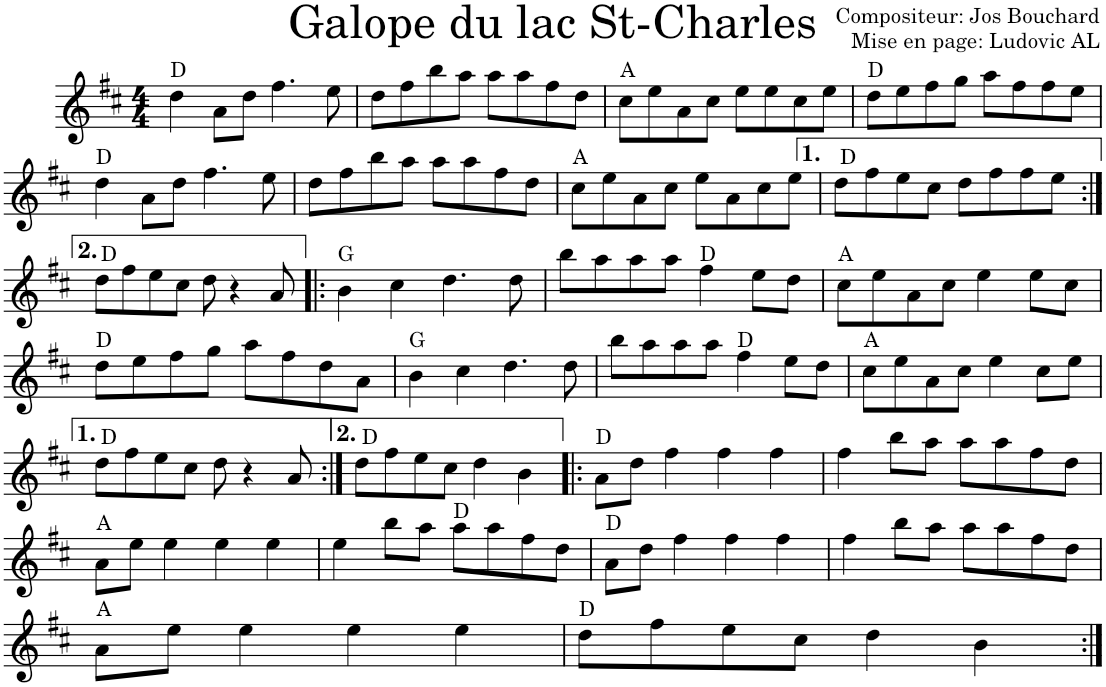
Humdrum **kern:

**kern	**harte
*part1	*part1
*staff1	*
*I"Voice	*
*I'V	*
*clefG2	*
*k[f#c#]	*
*M4/4	*
=1	=1
4dd\	D:maj
8a\L	.
8dd\J	.
4.ff#\	.
8ee\	.
=2	=2
8dd\L	.
8ff#\	.
8bb\	.
8aa\J	.
8aa\L	.
8aa\	.
8ff#\	.
8dd\J	.
=3	=3
8cc#\L	A:maj
8ee\	.
8a\	.
8cc#\J	.
8ee\L	.
8ee\	.
8cc#\	.
8ee\J	.
=4	=4
8dd\L	D:maj
8ee\	.
8ff#\	.
8gg\J	.
8aa\L	.
8ff#\	.
8ff#\	.
8ee\J	.
!!LO:LB:g=z
=5	=5
4dd\	D:maj
8a\L	.
8dd\J	.
4.ff#\	.
8ee\	.
=6	=6
8dd\L	.
8ff#\	.
8bb\	.
8aa\J	.
8aa\L	.
8aa\	.
8ff#\	.
8dd\J	.
=7	=7
8cc#\L	A:maj
8ee\	.
8a\	.
8cc#\J	.
8ee\L	.
8a\	.
8cc#\	.
8ee\J	.
=8	=8
8dd\L	D:maj
8ff#\	.
8ee\	.
8cc#\J	.
8dd\L	.
8ff#\	.
8ff#\	.
8ee\J	.
!!LO:LB:g=z
=9:|!	=9:|!
8dd\L	D:maj
8ff#\	.
8ee\	.
8cc#\J	.
8dd\	.
4r	.
8a/	.
=10!|:	=10!|:
4b\	G:maj
4cc#\	.
4.dd\	.
8dd\	.
=11	=11
8bb\L	.
8aa\	.
8aa\	.
8aa\J	.
4ff#\	D:maj
8ee\L	.
8dd\J	.
=12	=12
8cc#\L	A:maj
8ee\	.
8a\	.
8cc#\J	.
4ee\	.
8ee\L	.
8cc#\J	.
!!LO:LB:g=z
=13	=13
8dd\L	D:maj
8ee\	.
8ff#\	.
8gg\J	.
8aa\L	.
8ff#\	.
8dd\	.
8a\J	.
=14	=14
4b\	G:maj
4cc#\	.
4.dd\	.
8dd\	.
=15	=15
8bb\L	.
8aa\	.
8aa\	.
8aa\J	.
4ff#\	D:maj
8ee\L	.
8dd\J	.
=16	=16
8cc#\L	A:maj
8ee\	.
8a\	.
8cc#\J	.
4ee\	.
8cc#\L	.
8ee\J	.
!!LO:LB:g=z
=17	=17
8dd\L	D:maj
8ff#\	.
8ee\	.
8cc#\J	.
8dd\	.
4r	.
8a/	.
=18:|!	=18:|!
8dd\L	D:maj
8ff#\	.
8ee\	.
8cc#\J	.
4dd\	.
4b\	.
=19!|:	=19!|:
8a\L	D:maj
8dd\J	.
4ff#\	.
4ff#\	.
4ff#\	.
=20	=20
4ff#\	.
8bb\L	.
8aa\J	.
8aa\L	.
8aa\	.
8ff#\	.
8dd\J	.
!!LO:LB:g=z
=21	=21
8a\L	A:maj
8ee\J	.
4ee\	.
4ee\	.
4ee\	.
=22	=22
4ee\	.
8bb\L	.
8aa\J	.
8aa\L	D:maj
8aa\	.
8ff#\	.
8dd\J	.
=23	=23
8a\L	D:maj
8dd\J	.
4ff#\	.
4ff#\	.
4ff#\	.
=24	=24
4ff#\	.
8bb\L	.
8aa\J	.
8aa\L	.
8aa\	.
8ff#\	.
8dd\J	.
!!LO:LB:g=z
=25	=25
8a\L	A:maj
8ee\J	.
4ee\	.
4ee\	.
4ee\	.
=26	=26
8dd\L	D:maj
8ff#\	.
8ee\	.
8cc#\J	.
4dd\	.
4b\	.
=:|!	=:|!
*-	*-
